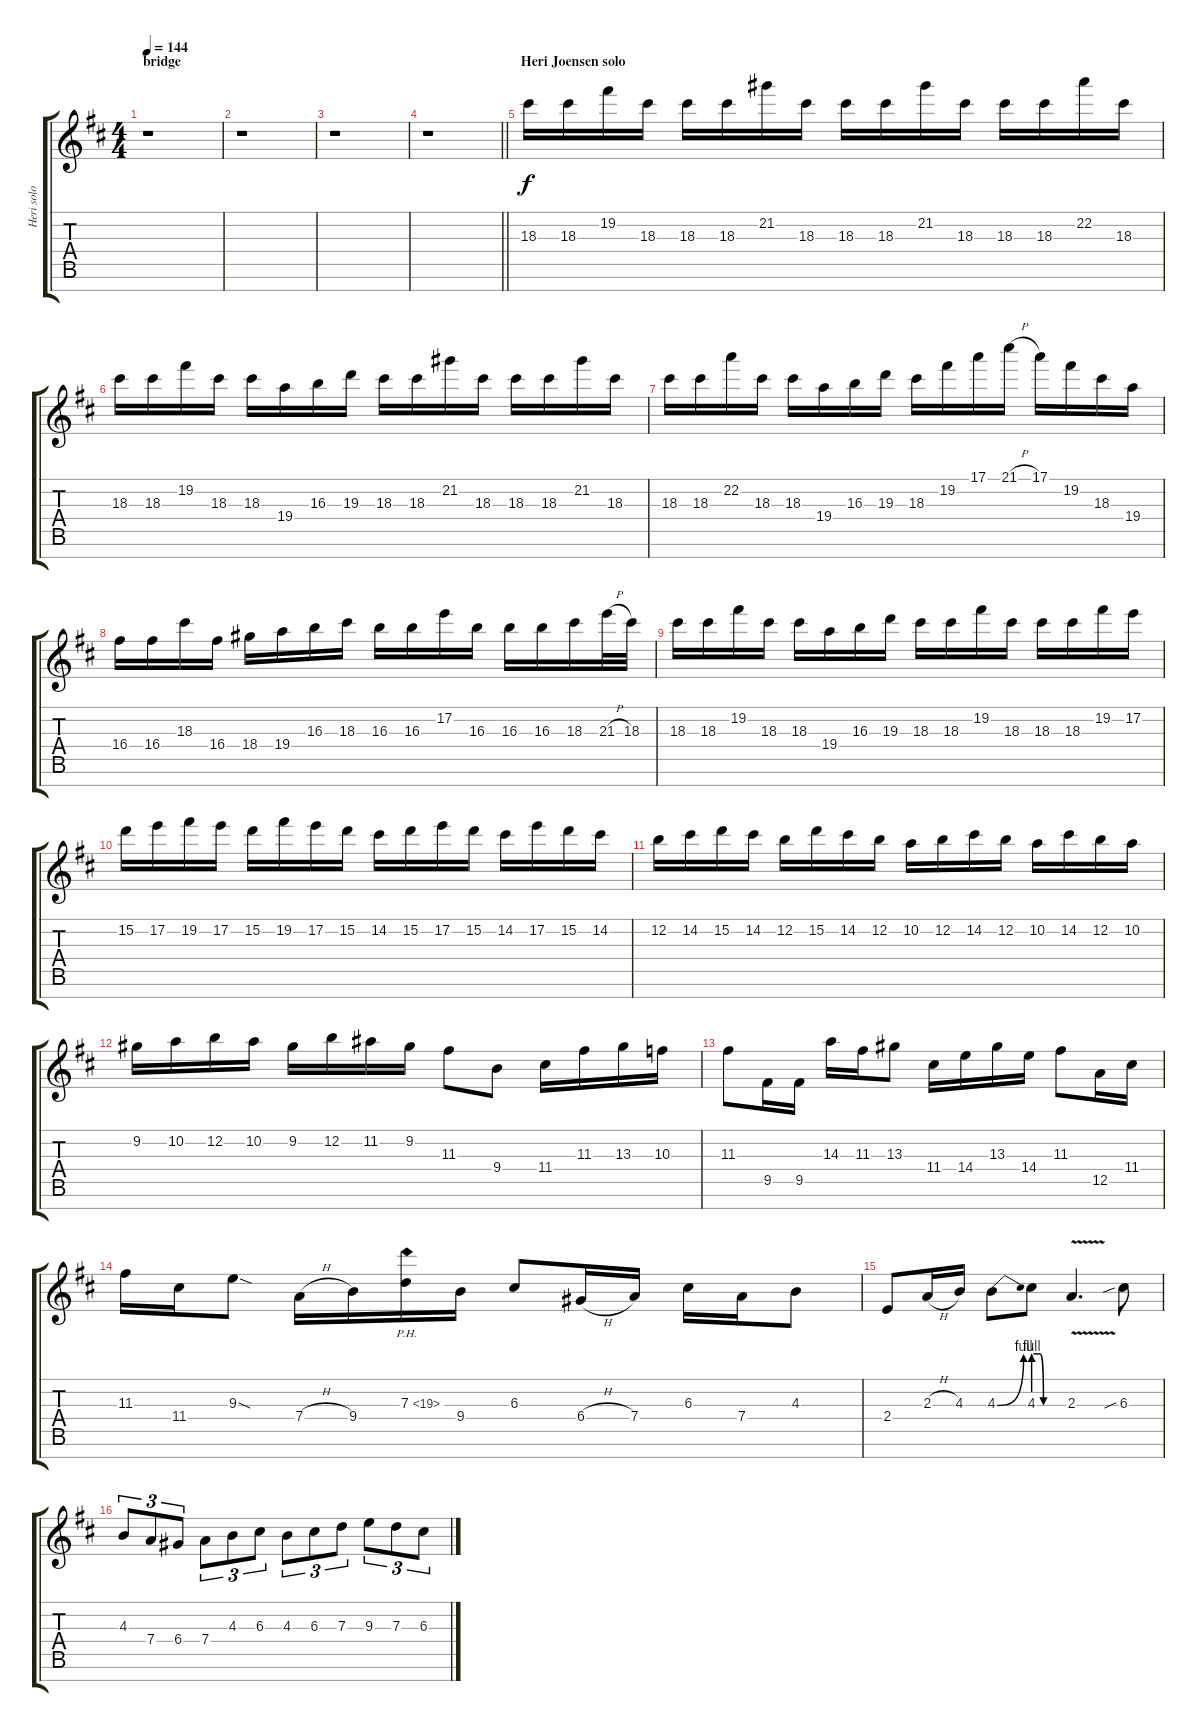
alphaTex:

\track ("Heri solo guitar" "Heri solo ") {instrument distortionguitar}
\staff {score tabs}
\tuning (E4 B3 G3 D3 A2 E2 B1) {hide}
\ts (4 4)
\section ("" "bridge")
\tempo 144
\clef g2
\ks bminor
r.1{dy f} |
r.1 |
r.1 |
\barLineRight lightlight
r.1 |
\section ("" "Heri Joensen solo")
18.3.16 18.3.16 19.2.16 18.3.16 18.3.16 18.3.16 21.2.16 18.3.16 18.3.16 18.3.16 21.2.16 18.3.16 18.3.16 18.3.16 22.2.16 18.3.16 |
18.3.16 18.3.16 19.2.16 18.3.16 18.3.16 19.4.16 16.3.16 19.3.16 18.3.16 18.3.16 21.2.16 18.3.16 18.3.16 18.3.16 21.2.16 18.3.16 |
18.3.16 18.3.16 22.2.16 18.3.16 18.3.16 19.4.16 16.3.16 19.3.16 18.3.16 19.2.16 17.1.16 21.1{h}.16 17.1.16 19.2.16 18.3.16 19.4.16 |
16.4.16 16.4.16 18.3.16 16.4.16 18.4.16 19.4.16 16.3.16 18.3.16 16.3.16 16.3.16 17.2.16 16.3.16 16.3.16 16.3.16 18.3.16 21.3{h}.32 18.3.32 |
18.3.16 18.3.16 19.2.16 18.3.16 18.3.16 19.4.16 16.3.16 19.3.16 18.3.16 18.3.16 19.2.16 18.3.16 18.3.16 18.3.16 19.2.16 17.2.16 |
15.2.16 17.2.16 19.2.16 17.2.16 15.2.16 19.2.16 17.2.16 15.2.16 14.2.16 15.2.16 17.2.16 15.2.16 14.2.16 17.2.16 15.2.16 14.2.16 |
12.2.16 14.2.16 15.2.16 14.2.16 12.2.16 15.2.16 14.2.16 12.2.16 10.2.16 12.2.16 14.2.16 12.2.16 10.2.16 14.2.16 12.2.16 10.2.16 |
9.2.16 10.2.16 12.2.16 10.2.16 9.2.16 12.2.16 11.2.16 9.2.16 11.3.8 9.4.8 11.4.16 11.3.16 13.3.16 10.3.16 |
11.3.8 9.5.16 9.5.16 14.3.16 11.3.16 13.3.8 11.4.16 14.4.16 13.3.16 14.4.16 11.3.8 12.5.16 11.4.16 |
11.3.16 11.4.16 9.3{sod}.8 7.4{h}.16 9.4.16 7.3{ph 12}.16 9.4.16 6.3.8 6.4{h}.16 7.4.16 6.3.16 7.4.16 4.3.8 |
2.4.8 2.3{h}.16 4.3.16 4.3{be (bend 0 0 60 4)}.8 4.3{be (custom 0 4 13 4 20 0 40 0 60 0)}.8 2.3{v}.4{d} 6.3{sib}.8 |
4.3.8{tu (3 2)} 7.4.8{tu (3 2)} 6.4.8{tu (3 2)} 7.4.8{tu (3 2)} 4.3.8{tu (3 2)} 6.3.8{tu (3 2)} 4.3.8{tu (3 2)} 6.3.8{tu (3 2)} 7.3.8{tu (3 2)} 9.3.8{tu (3 2)} 7.3.8{tu (3 2)} 6.3.8{tu (3 2)}
